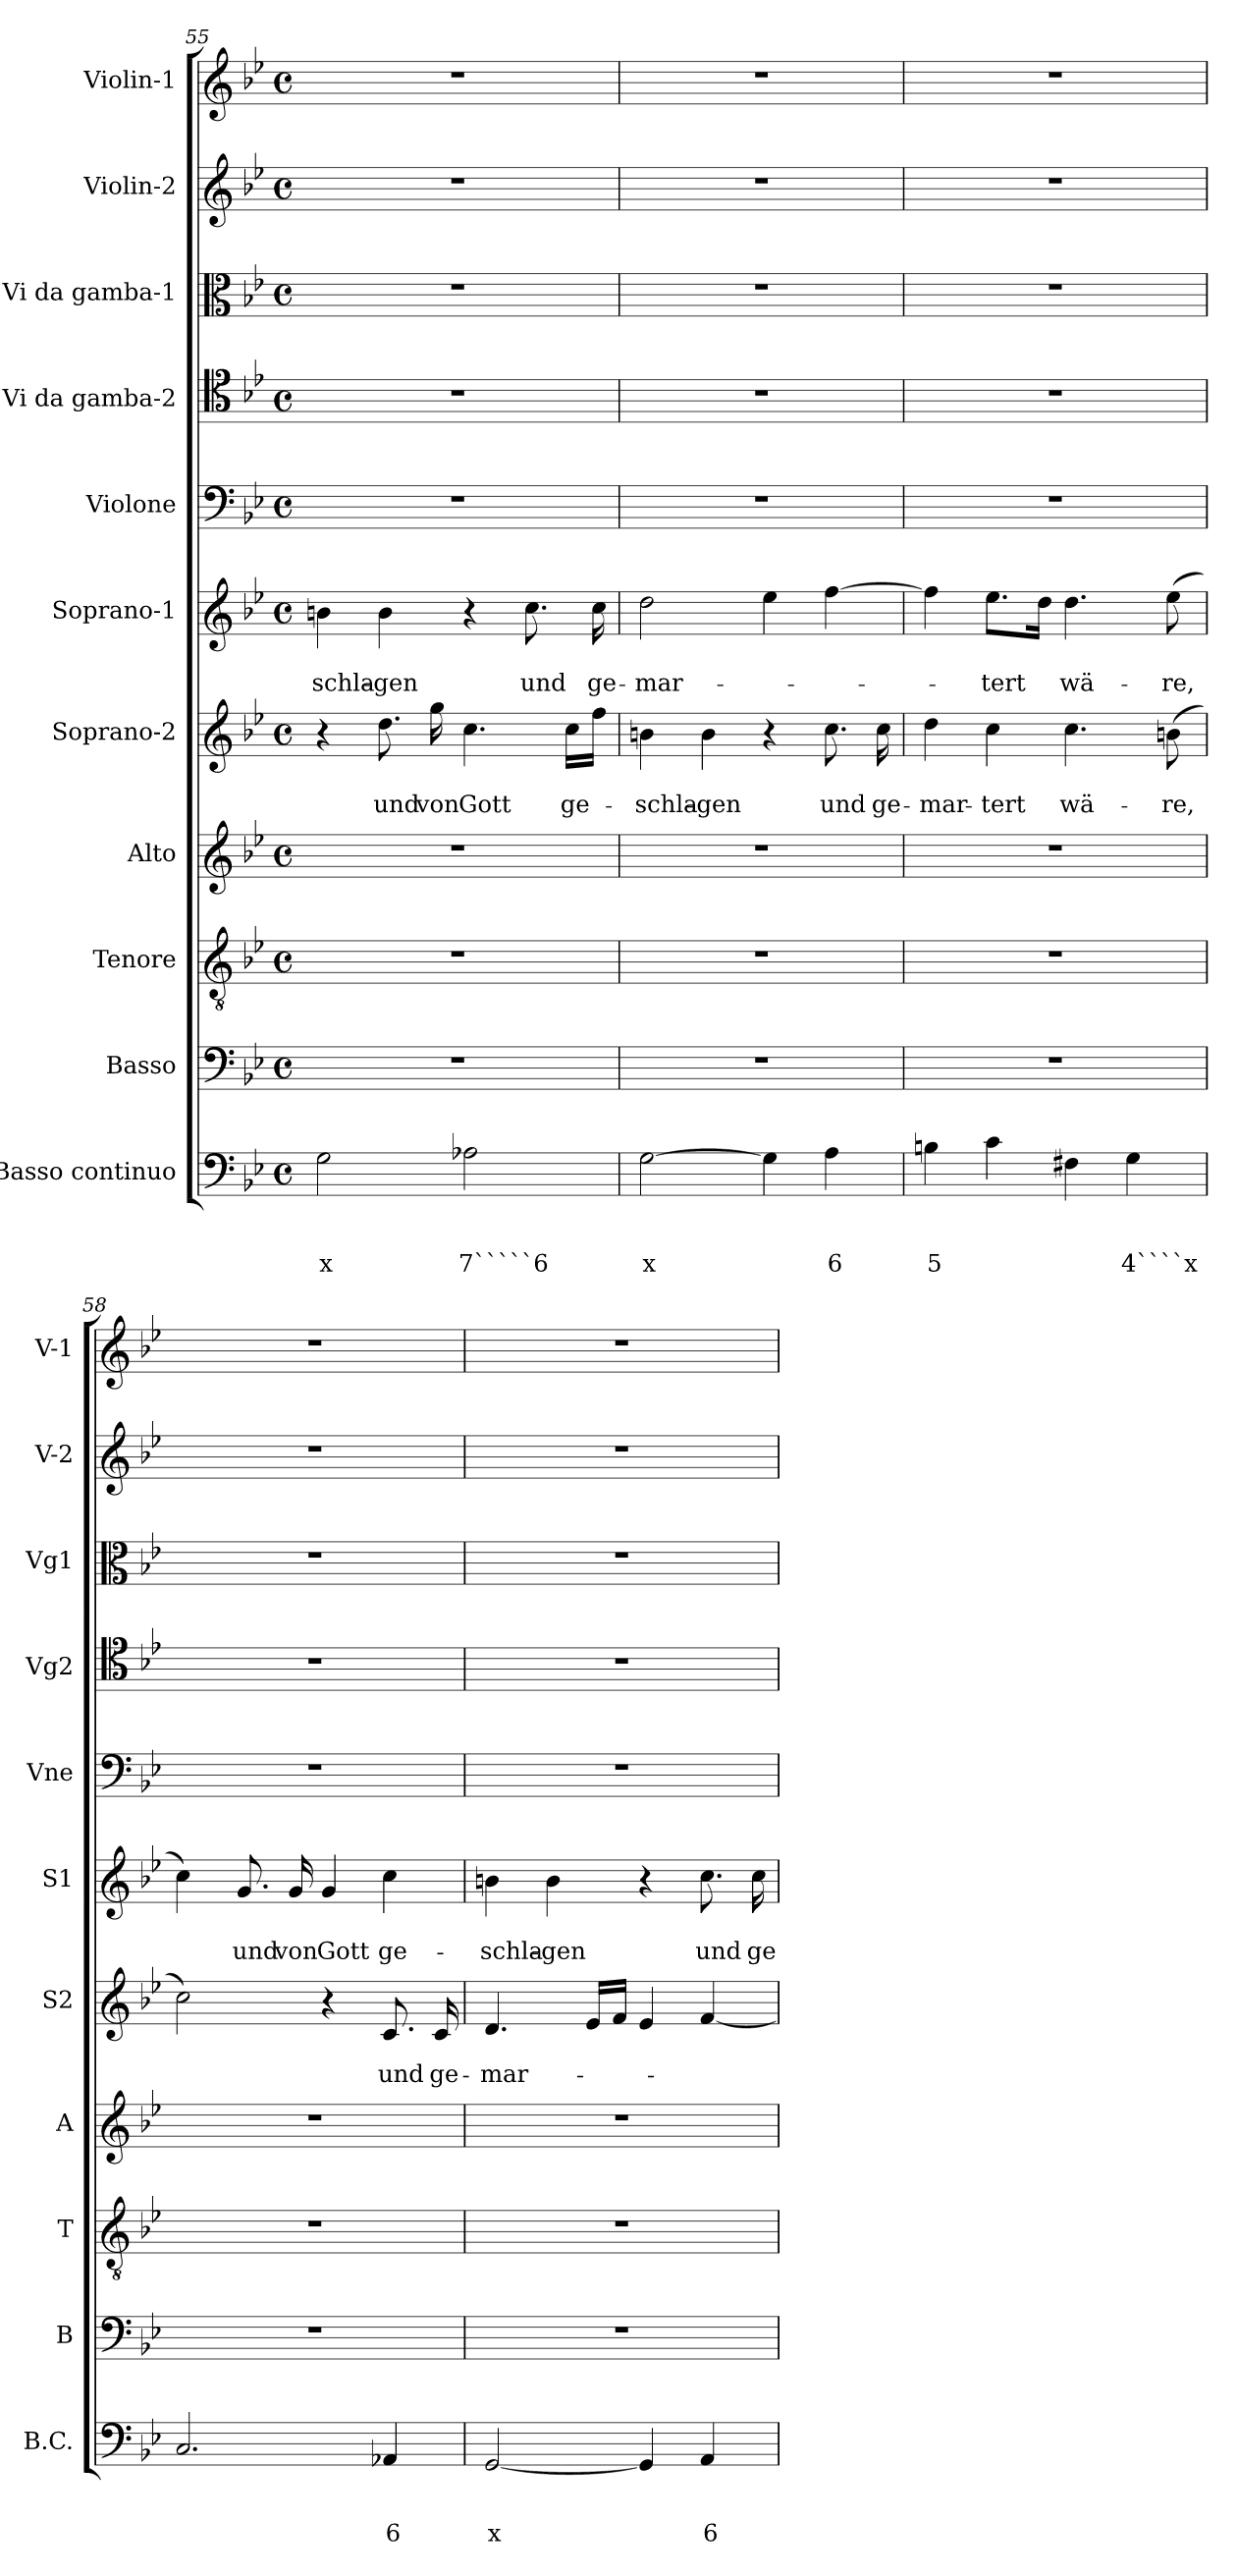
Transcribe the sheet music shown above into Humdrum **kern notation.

**kern	**text	**text	**text	**kern	**kern	**kern	**kern	**text	**text	**kern	**text	**text	**kern	**kern	**kern	**kern	**kern
*part11	*part11	*part11	*part11	*part10	*part9	*part8	*part7	*part7	*part7	*part6	*part6	*part6	*part5	*part4	*part3	*part2	*part1
*staff11	*staff11	*staff11	*staff11	*staff10	*staff9	*staff8	*staff7	*staff7	*staff7	*staff6	*staff6	*staff6	*staff5	*staff4	*staff3	*staff2	*staff1
*I"Basso continuo	*	*	*	*I"Basso	*I"Tenore	*I"Alto	*I"Soprano-2	*	*	*I"Soprano-1	*	*	*I"Violone	*I"Vi da gamba-2	*I"Vi da gamba-1	*I"Violin-2	*I"Violin-1
*I'B.C.	*	*	*	*I'B	*I'T	*I'A	*I'S2	*	*	*I'S1	*	*	*I'Vne	*I'Vg2	*I'Vg1	*I'V-2	*I'V-1
*clefF4	*	*	*	*clefF4	*clefGv2	*clefG2	*clefG2	*	*	*clefG2	*	*	*clefF4	*clefC4	*clefC3	*clefG2	*clefG2
*k[b-e-]	*	*	*	*k[b-e-]	*k[b-e-]	*k[b-e-]	*k[b-e-]	*	*	*k[b-e-]	*	*	*k[b-e-]	*k[b-e-]	*k[b-e-]	*k[b-e-]	*k[b-e-]
*B-:	*	*	*	*B-:	*B-:	*B-:	*B-:	*	*	*B-:	*	*	*B-:	*B-:	*B-:	*B-:	*B-:
*M4/4	*	*	*	*M4/4	*M4/4	*M4/4	*M4/4	*	*	*M4/4	*	*	*M4/4	*M4/4	*M4/4	*M4/4	*M4/4
*met(c)	*	*	*	*met(c)	*met(c)	*met(c)	*met(c)	*	*	*met(c)	*	*	*met(c)	*met(c)	*met(c)	*met(c)	*met(c)
=55	=55	=55	=55	=55	=55	=55	=55	=55	=55	=55	=55	=55	=55	=55	=55	=55	=55
!	!	!	!LO:LY:b	!	!	!	!	!	!	!	!	!LO:LY:b	!	!	!	!	!
2G\	.	.	x	1r	1r	1r	4r	.	.	4bn\	.	-schla-	1r	1r	1r	1r	1r
!	!	!	!	!	!	!	!	!	!LO:LY:b	!	!	!LO:LY:b	!	!	!	!	!
.	.	.	.	.	.	.	8.dd\	.	und	4b\	.	-gen	.	.	.	.	.
!	!	!	!	!	!	!	!	!	!LO:LY:b	!	!	!	!	!	!	!	!
.	.	.	.	.	.	.	16gg\	.	von	.	.	.	.	.	.	.	.
!	!	!	!LO:LY:b	!	!	!	!	!	!LO:LY:b	!	!	!	!	!	!	!	!
2A-X\	.	.	7`````6	.	.	.	4.cc\	.	Gott	4r	.	.	.	.	.	.	.
!	!	!	!	!	!	!	!	!	!	!	!	!LO:LY:b	!	!	!	!	!
.	.	.	.	.	.	.	.	.	.	8.cc\	.	und	.	.	.	.	.
!	!	!	!	!	!	!	!	!	!LO:LY:b	!	!	!	!	!	!	!	!
.	.	.	.	.	.	.	16cc\LL	.	ge-	.	.	.	.	.	.	.	.
!	!	!	!	!	!	!	!	!	!	!	!	!LO:LY:b	!	!	!	!	!
.	.	.	.	.	.	.	16ff\JJ	.	.	16cc\	.	ge-	.	.	.	.	.
=56	=56	=56	=56	=56	=56	=56	=56	=56	=56	=56	=56	=56	=56	=56	=56	=56	=56
!	!	!	!LO:LY:b	!	!	!	!	!	!LO:LY:b	!	!	!LO:LY:b	!	!	!	!	!
[2G\	.	.	x	1r	1r	1r	4bn\	.	-schla-	2dd\	.	-mar-	1r	1r	1r	1r	1r
!	!	!	!	!	!	!	!	!	!LO:LY:b	!	!	!	!	!	!	!	!
.	.	.	.	.	.	.	4b\	.	-gen	.	.	.	.	.	.	.	.
4G\]	.	.	.	.	.	.	4r	.	.	4ee-\	.	.	.	.	.	.	.
!	!	!	!LO:LY:b	!	!	!	!	!	!LO:LY:b	!	!	!	!	!	!	!	!
4A\	.	.	6	.	.	.	8.cc\	.	und	[4ff\	.	.	.	.	.	.	.
!	!	!	!	!	!	!	!	!	!LO:LY:b	!	!	!	!	!	!	!	!
.	.	.	.	.	.	.	16cc\	.	ge-	.	.	.	.	.	.	.	.
=57	=57	=57	=57	=57	=57	=57	=57	=57	=57	=57	=57	=57	=57	=57	=57	=57	=57
!	!	!	!LO:LY:b	!	!	!	!	!	!LO:LY:b	!	!	!	!	!	!	!	!
4Bn\	.	.	5	1r	1r	1r	4dd\	.	-mar-	4ff\]	.	.	1r	1r	1r	1r	1r
!	!	!	!	!	!	!	!	!	!LO:LY:b	!	!	!LO:LY:b	!	!	!	!	!
4c\	.	.	.	.	.	.	4cc\	.	-tert	8.ee-\L	.	-tert	.	.	.	.	.
.	.	.	.	.	.	.	.	.	.	16dd\Jk	.	.	.	.	.	.	.
!	!	!	!	!	!	!	!	!	!LO:LY:b	!	!	!LO:LY:b	!	!	!	!	!
4F#X\	.	.	.	.	.	.	4.cc\	.	wä-	4.dd\	.	wä-	.	.	.	.	.
!	!	!	!LO:LY:b	!	!	!	!	!	!	!	!	!	!	!	!	!	!
4G\	.	.	4````x	.	.	.	.	.	.	.	.	.	.	.	.	.	.
!	!	!	!	!	!	!	!	!	!LO:LY:b	!	!	!LO:LY:b	!	!	!	!	!
.	.	.	.	.	.	.	(>8bn\	.	-re,	(>8ee-\	.	-re,	.	.	.	.	.
!!LO:PB:g=z
=58	=58	=58	=58	=58	=58	=58	=58	=58	=58	=58	=58	=58	=58	=58	=58	=58	=58
2.C/	.	.	.	1r	1r	1r	2cc\)	.	.	4cc\)	.	.	1r	1r	1r	1r	1r
!	!	!	!	!	!	!	!	!	!	!	!	!LO:LY:b	!	!	!	!	!
.	.	.	.	.	.	.	.	.	.	8.g/	.	und	.	.	.	.	.
!	!	!	!	!	!	!	!	!	!	!	!	!LO:LY:b	!	!	!	!	!
.	.	.	.	.	.	.	.	.	.	16g/	.	von	.	.	.	.	.
!	!	!	!	!	!	!	!	!	!	!	!	!LO:LY:b	!	!	!	!	!
.	.	.	.	.	.	.	4r	.	.	4g/	.	Gott	.	.	.	.	.
!	!	!	!LO:LY:b	!	!	!	!	!	!LO:LY:b	!	!	!LO:LY:b	!	!	!	!	!
4AA-X/	.	.	6	.	.	.	8.c/	.	und	4cc\	.	ge-	.	.	.	.	.
!	!	!	!	!	!	!	!	!	!LO:LY:b	!	!	!	!	!	!	!	!
.	.	.	.	.	.	.	16c/	.	ge-	.	.	.	.	.	.	.	.
=59	=59	=59	=59	=59	=59	=59	=59	=59	=59	=59	=59	=59	=59	=59	=59	=59	=59
!	!	!	!LO:LY:b	!	!	!	!	!	!LO:LY:b	!	!	!LO:LY:b	!	!	!	!	!
[2GG/	.	.	x	1r	1r	1r	4.d/	.	-mar-	4bn\	.	-schla-	1r	1r	1r	1r	1r
!	!	!	!	!	!	!	!	!	!	!	!	!LO:LY:b	!	!	!	!	!
.	.	.	.	.	.	.	.	.	.	4b\	.	-gen	.	.	.	.	.
.	.	.	.	.	.	.	16e-/LL	.	.	.	.	.	.	.	.	.	.
.	.	.	.	.	.	.	16f/JJ	.	.	.	.	.	.	.	.	.	.
4GG/]	.	.	.	.	.	.	4e-/	.	.	4r	.	.	.	.	.	.	.
!	!	!	!LO:LY:b	!	!	!	!	!	!	!	!	!LO:LY:b	!	!	!	!	!
4AA/	.	.	6	.	.	.	[4f/	.	.	8.cc\	.	und	.	.	.	.	.
!	!	!	!	!	!	!	!	!	!	!	!	!LO:LY:b	!	!	!	!	!
.	.	.	.	.	.	.	.	.	.	16cc\	.	ge-	.	.	.	.	.
=	=	=	=	=	=	=	=	=	=	=	=	=	=	=	=	=	=
*-	*-	*-	*-	*-	*-	*-	*-	*-	*-	*-	*-	*-	*-	*-	*-	*-	*-
